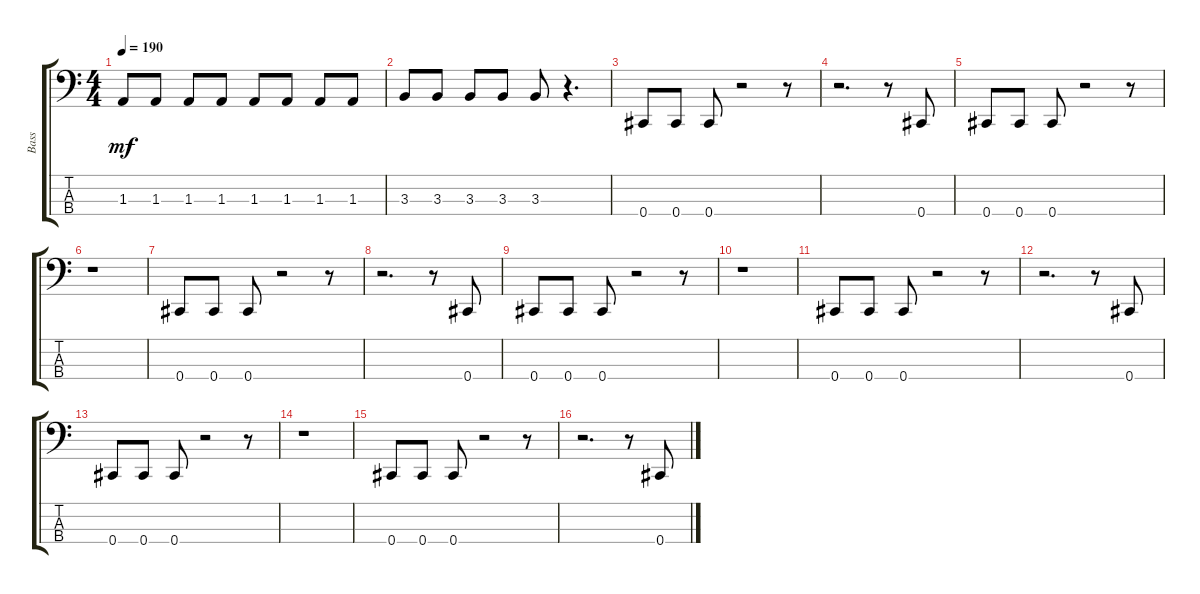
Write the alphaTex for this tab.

\track ("Bass" "Bass") {instrument electricbassfinger}
\staff {score tabs}
\tuning (Gb2 Db2 Ab1 Db1) {hide}
\ts (4 4)
\tempo 190
\clef f4
\ks c
1.3.8{dy mf} 1.3.8 1.3.8 1.3.8 1.3.8 1.3.8 1.3.8 1.3.8 |
3.3.8 3.3.8 3.3.8 3.3.8 3.3.8 r.4{d} |
0.4.8 0.4.8 0.4.8 r.2 r.8 |
r.2{d} r.8 0.4.8 |
0.4.8 0.4.8 0.4.8 r.2 r.8 |
r.1 |
0.4.8 0.4.8 0.4.8 r.2 r.8 |
r.2{d} r.8 0.4.8 |
0.4.8 0.4.8 0.4.8 r.2 r.8 |
r.1 |
0.4.8 0.4.8 0.4.8 r.2 r.8 |
r.2{d} r.8 0.4.8 |
0.4.8 0.4.8 0.4.8 r.2 r.8 |
r.1 |
0.4.8 0.4.8 0.4.8 r.2 r.8 |
r.2{d} r.8 0.4.8
